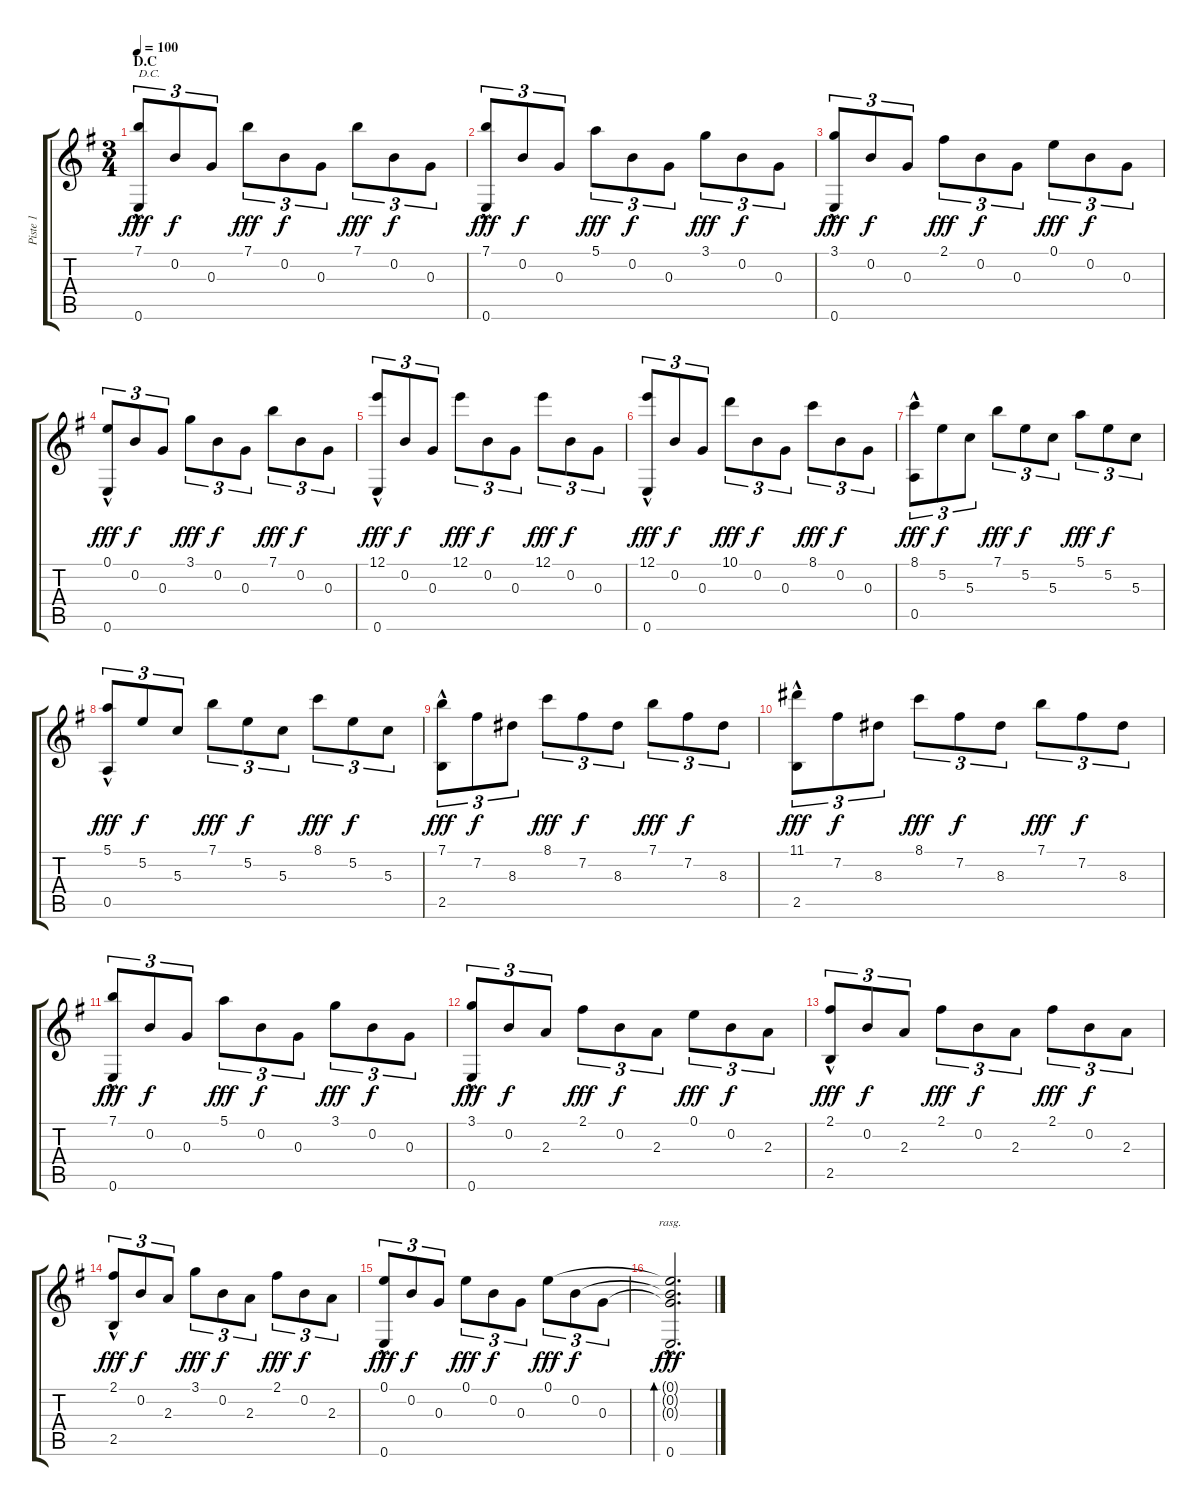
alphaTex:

\track ("Piste 1" "Piste 1") {instrument acousticguitarnylon}
\staff {score tabs}
\tuning (E4 B3 G3 D3 A2 E2) {hide}
\ts (3 4)
\section ("" "D.C")
\tempo 100
\clef g2
\ks eminor
(7.1 0.6{hac}).8{tu (3 2) txt "D.C." dy fff} 0.2.8{tu (3 2) dy f} 0.3.8{tu (3 2)} 7.1.8{tu (3 2) dy fff} 0.2.8{tu (3 2) dy f} 0.3.8{tu (3 2)} 7.1.8{tu (3 2) dy fff} 0.2.8{tu (3 2) dy f} 0.3.8{tu (3 2)} |
(7.1 0.6{hac}).8{tu (3 2) dy fff} 0.2.8{tu (3 2) dy f} 0.3.8{tu (3 2)} 5.1.8{tu (3 2) dy fff} 0.2.8{tu (3 2) dy f} 0.3.8{tu (3 2)} 3.1.8{tu (3 2) dy fff} 0.2.8{tu (3 2) dy f} 0.3.8{tu (3 2)} |
(3.1 0.6{hac}).8{tu (3 2) dy fff} 0.2.8{tu (3 2) dy f} 0.3.8{tu (3 2)} 2.1.8{tu (3 2) dy fff} 0.2.8{tu (3 2) dy f} 0.3.8{tu (3 2)} 0.1.8{tu (3 2) dy fff} 0.2.8{tu (3 2) dy f} 0.3.8{tu (3 2)} |
(0.1 0.6{hac}).8{tu (3 2) dy fff} 0.2.8{tu (3 2) dy f} 0.3.8{tu (3 2)} 3.1.8{tu (3 2) dy fff} 0.2.8{tu (3 2) dy f} 0.3.8{tu (3 2)} 7.1.8{tu (3 2) dy fff} 0.2.8{tu (3 2) dy f} 0.3.8{tu (3 2)} |
(12.1 0.6{hac}).8{tu (3 2) dy fff} 0.2.8{tu (3 2) dy f} 0.3.8{tu (3 2)} 12.1.8{tu (3 2) dy fff} 0.2.8{tu (3 2) dy f} 0.3.8{tu (3 2)} 12.1.8{tu (3 2) dy fff} 0.2.8{tu (3 2) dy f} 0.3.8{tu (3 2)} |
(12.1 0.6{hac}).8{tu (3 2) dy fff} 0.2.8{tu (3 2) dy f} 0.3.8{tu (3 2)} 10.1.8{tu (3 2) dy fff} 0.2.8{tu (3 2) dy f} 0.3.8{tu (3 2)} 8.1.8{tu (3 2) dy fff} 0.2.8{tu (3 2) dy f} 0.3.8{tu (3 2)} |
(8.1 0.5{hac}).8{tu (3 2) dy fff} 5.2.8{tu (3 2) dy f} 5.3.8{tu (3 2)} 7.1.8{tu (3 2) dy fff} 5.2.8{tu (3 2) dy f} 5.3.8{tu (3 2)} 5.1.8{tu (3 2) dy fff} 5.2.8{tu (3 2) dy f} 5.3.8{tu (3 2)} |
(5.1 0.5{hac}).8{tu (3 2) dy fff} 5.2.8{tu (3 2) dy f} 5.3.8{tu (3 2)} 7.1.8{tu (3 2) dy fff} 5.2.8{tu (3 2) dy f} 5.3.8{tu (3 2)} 8.1.8{tu (3 2) dy fff} 5.2.8{tu (3 2) dy f} 5.3.8{tu (3 2)} |
(7.1 2.5{hac}).8{tu (3 2) dy fff} 7.2.8{tu (3 2) dy f} 8.3.8{tu (3 2)} 8.1.8{tu (3 2) dy fff} 7.2.8{tu (3 2) dy f} 8.3.8{tu (3 2)} 7.1.8{tu (3 2) dy fff} 7.2.8{tu (3 2) dy f} 8.3.8{tu (3 2)} |
(11.1 2.5{hac}).8{tu (3 2) dy fff} 7.2.8{tu (3 2) dy f} 8.3.8{tu (3 2)} 8.1.8{tu (3 2) dy fff} 7.2.8{tu (3 2) dy f} 8.3.8{tu (3 2)} 7.1.8{tu (3 2) dy fff} 7.2.8{tu (3 2) dy f} 8.3.8{tu (3 2)} |
(7.1 0.6{hac}).8{tu (3 2) dy fff} 0.2.8{tu (3 2) dy f} 0.3.8{tu (3 2)} 5.1.8{tu (3 2) dy fff} 0.2.8{tu (3 2) dy f} 0.3.8{tu (3 2)} 3.1.8{tu (3 2) dy fff} 0.2.8{tu (3 2) dy f} 0.3.8{tu (3 2)} |
(3.1 0.6{hac}).8{tu (3 2) dy fff} 0.2.8{tu (3 2) dy f} 2.3.8{tu (3 2)} 2.1.8{tu (3 2) dy fff} 0.2.8{tu (3 2) dy f} 2.3.8{tu (3 2)} 0.1.8{tu (3 2) dy fff} 0.2.8{tu (3 2) dy f} 2.3.8{tu (3 2)} |
(2.1 2.5{hac}).8{tu (3 2) dy fff} 0.2.8{tu (3 2) dy f} 2.3.8{tu (3 2)} 2.1.8{tu (3 2) dy fff} 0.2.8{tu (3 2) dy f} 2.3.8{tu (3 2)} 2.1.8{tu (3 2) dy fff} 0.2.8{tu (3 2) dy f} 2.3.8{tu (3 2)} |
(2.1 2.5{hac}).8{tu (3 2) dy fff} 0.2.8{tu (3 2) dy f} 2.3.8{tu (3 2)} 3.1.8{tu (3 2) dy fff} 0.2.8{tu (3 2) dy f} 2.3.8{tu (3 2)} 2.1.8{tu (3 2) dy fff} 0.2.8{tu (3 2) dy f} 2.3.8{tu (3 2)} |
(0.1 0.6{hac}).8{tu (3 2) dy fff} 0.2.8{tu (3 2) dy f} 0.3.8{tu (3 2)} 0.1.8{tu (3 2) dy fff} 0.2.8{tu (3 2) dy f} 0.3.8{tu (3 2)} 0.1.8{tu (3 2) dy fff} 0.2.8{tu (3 2) dy f} 0.3.8{tu (3 2)} |
(0.1{hac t} 0.2{hac t} 0.3{hac t} 0.6{hac}).2{d bd 60 rasg ii dy fff}
